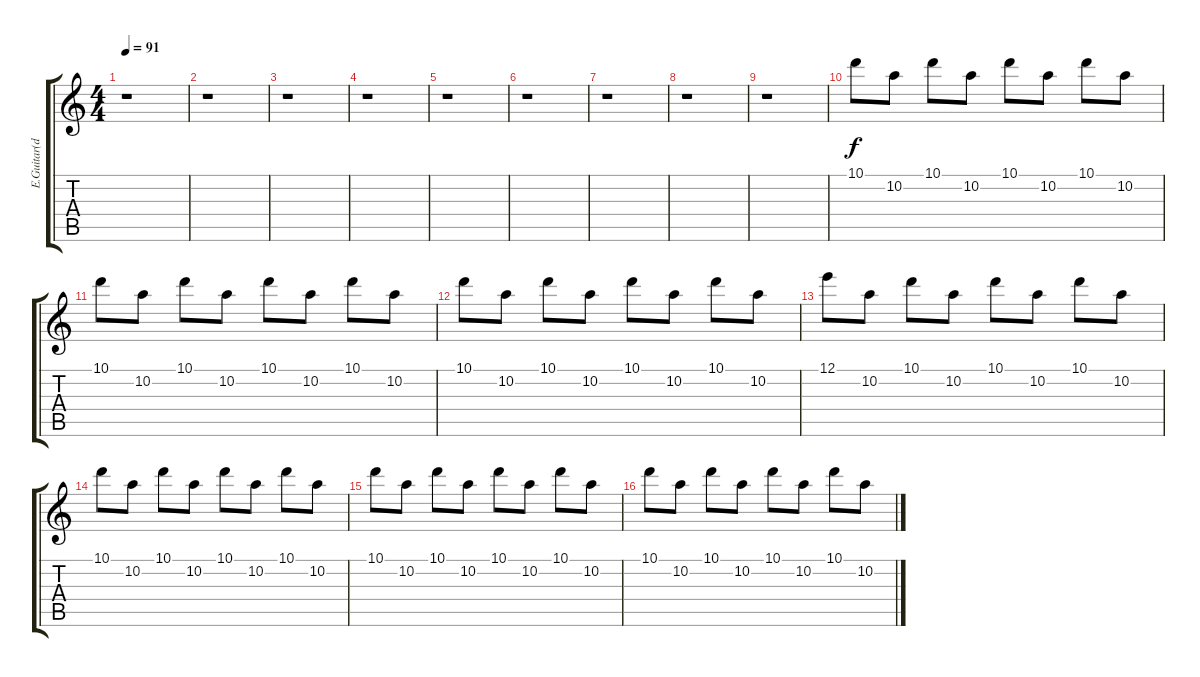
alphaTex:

\track ("E.Guitar(dist)" "E.Guitar(d") {instrument distortionguitar}
\staff {score tabs}
\tuning (E4 B3 G3 D3 A2 E2) {hide}
\ts (4 4)
\tempo 91
\clef g2
\ks c
r.1{dy ff} |
r.1 |
r.1 |
r.1 |
r.1 |
r.1 |
r.1 |
r.1 |
r.1 |
10.1.8{dy f} 10.2.8 10.1.8 10.2.8 10.1.8 10.2.8 10.1.8 10.2.8 |
10.1.8 10.2.8 10.1.8 10.2.8 10.1.8 10.2.8 10.1.8 10.2.8 |
10.1.8 10.2.8 10.1.8 10.2.8 10.1.8 10.2.8 10.1.8 10.2.8 |
12.1.8 10.2.8 10.1.8 10.2.8 10.1.8 10.2.8 10.1.8 10.2.8 |
10.1.8 10.2.8 10.1.8 10.2.8 10.1.8 10.2.8 10.1.8 10.2.8 |
10.1.8 10.2.8 10.1.8 10.2.8 10.1.8 10.2.8 10.1.8 10.2.8 |
10.1.8 10.2.8 10.1.8 10.2.8 10.1.8 10.2.8 10.1.8 10.2.8
